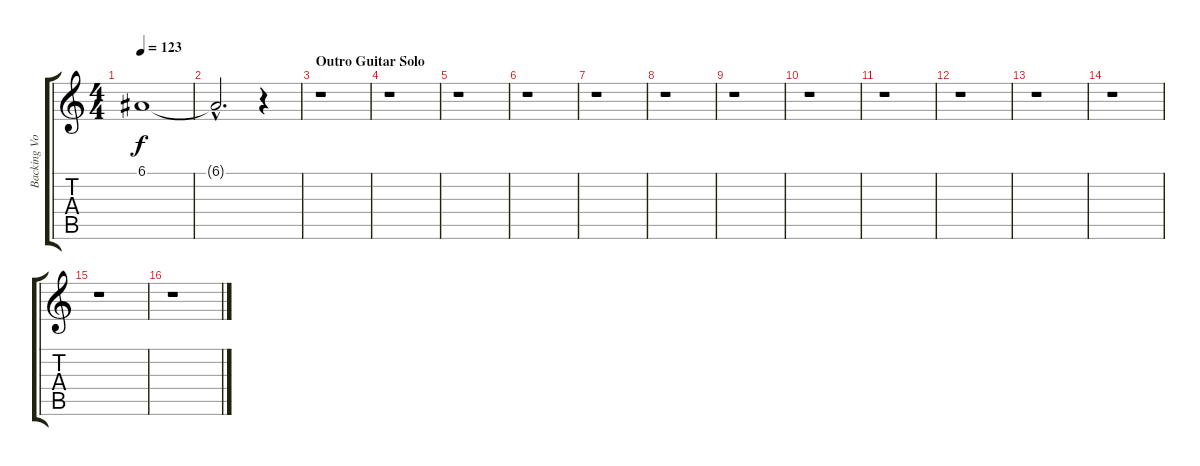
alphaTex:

\track ("Backing Vocals" "Backing Vo") {instrument sopranosax}
\staff {score tabs}
\tuning (E4 B3 G3 D3 A2 E2) {hide}
\ts (4 4)
\tempo 123
\clef g2
\ks c
6.1{t}.1{dy f} |
6.1{hac t}.2{d} r.4 |
\section ("" "Outro Guitar Solo")
r.1 |
r.1 |
r.1 |
r.1 |
r.1 |
r.1 |
r.1 |
r.1 |
r.1 |
r.1 |
r.1 |
r.1 |
r.1 |
r.1
